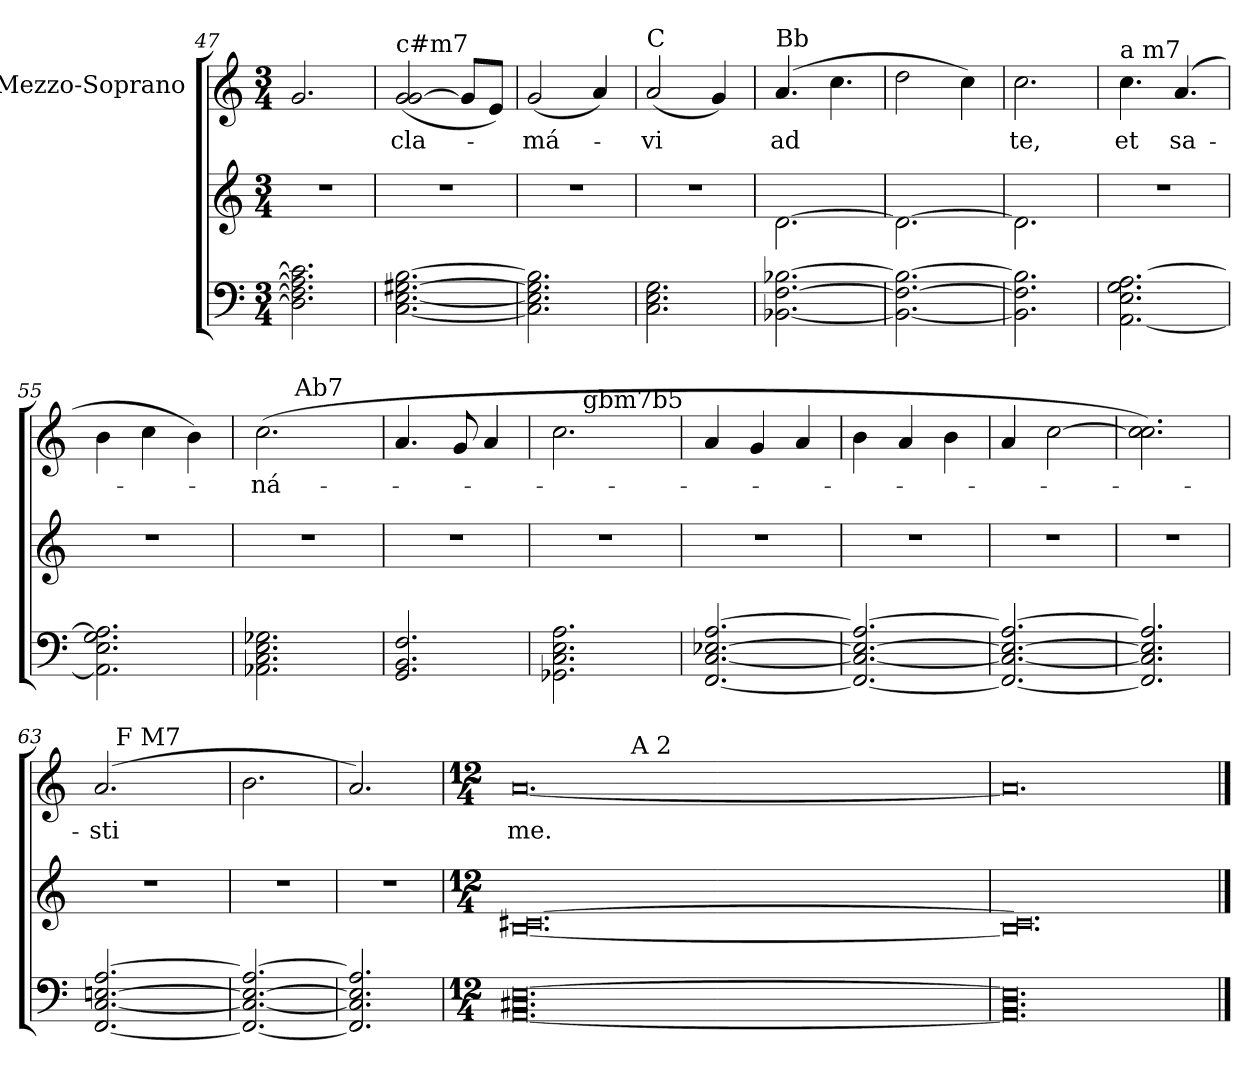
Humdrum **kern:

**kern	**kern	**kern	**text
*part2	*part2	*part1	*part1
*staff3	*staff2	*staff1	*staff1
*	*	*I"Mezzo-Soprano	*
*clefF4	*clefG2	*clefG2	*
*k[]	*k[]	*k[]	*
*C:	*C:	*C:	*
*M3/4	*M3/4	*M3/4	*
=47	=47	=47	=47
2.D\] 2.F\] 2.A\] 2.c\]	2.r	2.g/	.
!!LO:LB:g=z
=48	=48	=48	=48
!	!	!LO:TX:a:t=c#m7	!
!	!	!	!LO:LY:b
[<2.C\ [>2.E\ [>2.G#X\ [>2.B\	2.r	(<2g/ [<2g/	cla-
.	.	8g/L]	.
.	.	8e/J)	.
=49	=49	=49	=49
!	!	!	!LO:LY:b
2.C\] 2.E\] 2.G#\] 2.B\]	2.r	(<2g/	-má-
.	.	4a/)	.
=50	=50	=50	=50
!	!	!LO:TX:a:t=C	!
!	!	!	!LO:LY:b
2.C\ 2.E\ 2.G\	2.r	(<2a/	-vi
.	.	4g/)	.
=51	=51	=51	=51
!	!	!LO:TX:a:t=Bb	!
!	!	!	!LO:LY:b
[<2.BB-X\ [>2.F\ [>2.B-X\	[>2.d\	(>4.a/	ad
.	.	4.cc\	.
=52	=52	=52	=52
2.BB-\_ 2.F\_ 2.B-\_	2.d\_	2dd\	.
.	.	4cc\)	.
=53	=53	=53	=53
!	!	!	!LO:LY:b
2.BB-\] 2.F\] 2.B-\]	2.d\]	2.cc\	te,
=54	=54	=54	=54
!	!	!LO:TX:a:t=a m7	!
!	!	!	!LO:LY:b
[<2.AA\ 2.E\ 2.G\ [>2.A\	2.r	4.cc\	et
!	!	!	!LO:LY:b
.	.	(>4.a/	sa-
=55	=55	=55	=55
2.AA\] 2.E\ 2.G\ 2.A\]	2.r	4b\	.
.	.	4cc\	.
.	.	4b\)	.
!!LO:LB:g=z
=56	=56	=56	=56
!	!	!	!LO:LY:b
*	*	*^	*
2.AA-X\ 2.C\ 2.E\ 2.G-X\	2.r	(>2.cc\	8.ryy	-ná-
!	!	!	!LO:TX:a:t=Ab7	!
.	.	.	2ryy	.
.	.	.	16ryy	.
=57	=57	=57	=57	=57
!	!	!LO:TX:a:t=G 7	!	!
*	*	*v	*v	*
2.GG/ 2.BB/ 2.F/	2.r	4.a/	.
.	.	8g/	.
.	.	4a/	.
=58	=58	=58	=58
*	*	*^	*
2.GG-X\ 2.C\ 2.E\ 2.A\	2.r	2.cc\	8ryy	.
!	!	!	!LO:TX:a:t=gbm7b5	!
.	.	.	2ryy	.
.	.	.	8ryy	.
=59	=59	=59	=59	=59
!	!	!LO:TX:a:t=F 7	!	!
*	*	*v	*v	*
[<2.FF/ [<2.C/ [>2.E-X/ [>2.A/	2.r	4a/	.
.	.	4g/	.
.	.	4a/	.
=60	=60	=60	=60
2.FF/_ 2.C/_ 2.E-/_ 2.A/_	2.r	4b\	.
.	.	4a/	.
.	.	4b\	.
=61	=61	=61	=61
2.FF/_ 2.C/_ 2.E-/_ 2.A/_	2.r	4a/	.
.	.	[>2cc\	.
=62	=62	=62	=62
2.FF/] 2.C/] 2.E-/] 2.A/]	2.r	2.cc\] 2.cc\)	.
=63	=63	=63	=63
!	!	!	!LO:LY:b
*	*	*^	*
[<2.FF/ [<2.C/ [>2.En/ [>2.A/	2.r	(>2.a/	16ryy	-sti
!	!	!	!LO:TX:a:t=F M7	!
.	.	.	2ryy	.
.	.	.	8.ryy	.
*	*	*v	*v	*
=64	=64	=64	=64
2.FF/_ 2.C/_ 2.E/_ 2.A/_	2.r	2.b\	.
=65	=65	=65	=65
2.FF/] 2.C/] 2.E/] 2.A/]	2.r	2.a/)	.
=66	=66	=66	=66
*M12/4	*M12/4	*M12/4	*
!	!	!	!LO:LY:b
*	*	*^	*
[<0.AA 0.C#X [>0.E	[<0.B [>0.c#X	[<0.a	3ryy	me.
.	.	.	6ryy	.
.	.	.	24ryy	.
.	.	.	96ryy	.
!	!	!	!LO:TX:a:t=A 2	!
.	.	.	3%2ryy	.
.	.	.	3%2ryy	.
.	.	.	3%2ryy	.
.	.	.	3ryy	.
.	.	.	12ryy	.
.	.	.	48.ryy	.
*	*	*v	*v	*
=67	=67	=67	=67
0.AA] 0.C 0.E]	0.B] 0.c#]	0.a]	.
==	==	==	==
*-	*-	*-	*-
